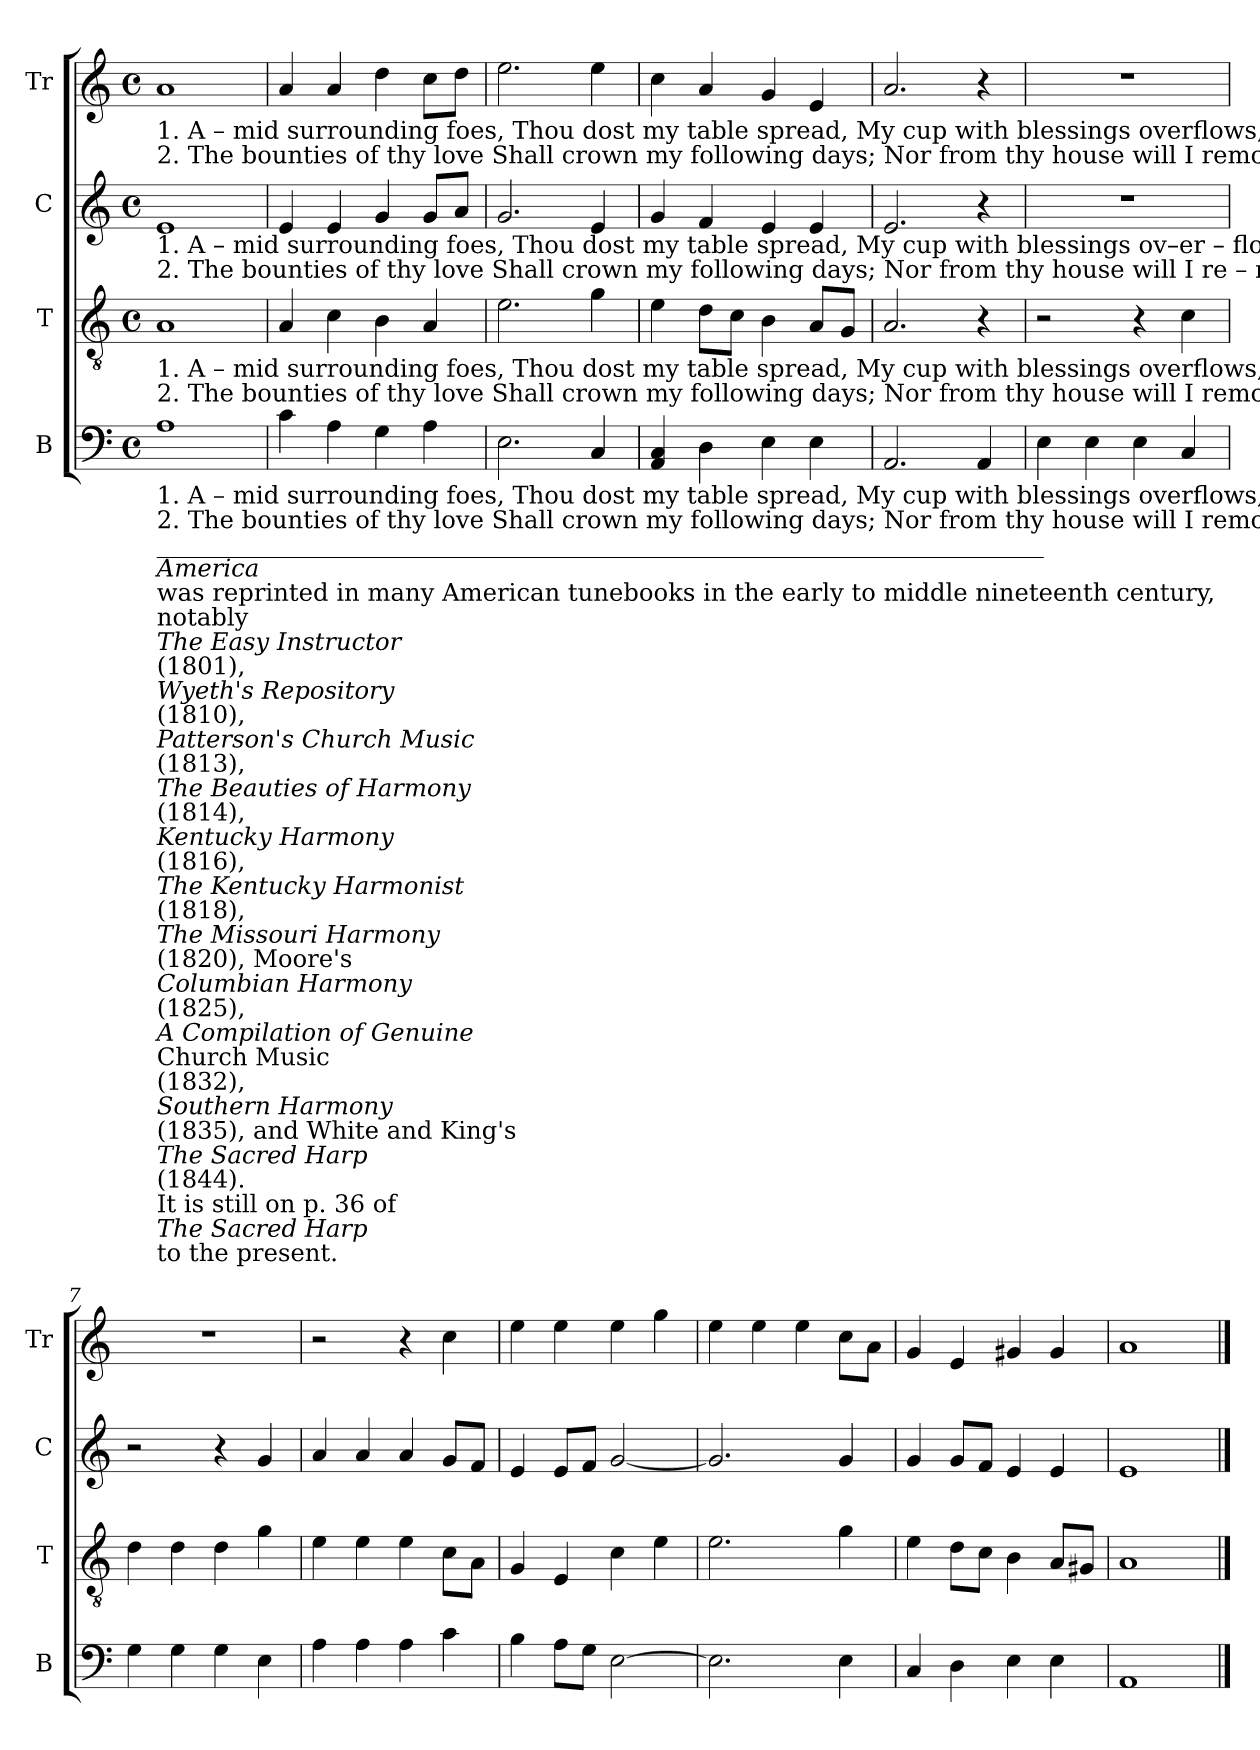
**kern	**kern	**kern	**kern
*part4	*part3	*part2	*part1
*staff4	*staff3	*staff2	*staff1
*I"B	*I"T	*I"C	*I"Tr
*I'B	*I'T	*I'C	*I'Tr
*clefF4	*clefGv2	*clefG2	*clefG2
*k[]	*k[]	*k[]	*k[]
*M4/4	*M4/4	*M4/4	*M4/4
*met(c)	*met(c)	*met(c)	*met(c)
*MM100	*MM100	*MM100	*MM100
=1	=1	=1	=1
!	!	!	!LO:TX:b:t=1. A – mid  surrounding  foes,  Thou dost my  table  spread,                                                                 My cup with blessings overflows,  And   joy   exalts   my       head.
!	!	!	!LO:TX:b:t=2. The  bounties  of thy love Shall crown my following days;                                                                Nor from thy house will I remove,   Nor   cease to speak thy  praise.
!	!	!LO:TX:b:t=1. A – mid  surrounding  foes,  Thou dost my  table  spread,                                             My cup with blessings ov–er – flows,              And     joy   exalts   my       head.	!
!	!	!LO:TX:b:t=2. The  bounties  of thy love Shall crown my following days;                                            Nor from thy house will I re   –  move,              Nor    cease to speak thy  praise.	!
!	!LO:TX:b:t=1. A – mid  surrounding  foes,  Thou dost my  table  spread,                My cup with blessings overflows,  And joy  exalts  my  head,       And   joy   exalts     my      head.	!	!
!	!LO:TX:b:t=2. The  bounties  of thy love Shall crown my following days;               Nor from thy house will I remove,  Nor cease to speak thy praise,  Nor  cease  to speak thy  praise.	!	!
!LO:TX:b:t=1. A – mid  surrounding  foes,  Thou dost my  table  spread, My cup with blessings overflows, My cup with blessings overflows,          And     joy   exalts   my       head.	!	!	!
!LO:TX:b:t=2. The  bounties  of thy love Shall crown my following days; Nor from thy house will I remove, Nor from thy house will I remove,          Nor    cease to speak thy   praise.	!	!	!
!LO:TX:b:t=_________________________________________________________________________	!	!	!
!LO:TX:b:i:t=America	!	!	!
!LO:TX:b:t=was reprinted in many American tunebooks in the early to middle nineteenth century,	!	!	!
!LO:TX:b:t=notably	!	!	!
!LO:TX:b:i:t=The Easy Instructor	!	!	!
!LO:TX:b:t=(1801),	!	!	!
!LO:TX:b:i:t=Wyeth's Repository	!	!	!
!LO:TX:b:t=(1810),	!	!	!
!LO:TX:b:i:t=Patterson's Church Music	!	!	!
!LO:TX:b:t=(1813),	!	!	!
!LO:TX:b:i:t=The Beauties of Harmony	!	!	!
!LO:TX:b:t=(1814),	!	!	!
!LO:TX:b:i:t=Kentucky Harmony	!	!	!
!LO:TX:b:t=(1816),	!	!	!
!LO:TX:b:i:t=The Kentucky Harmonist	!	!	!
!LO:TX:b:t=(1818),	!	!	!
!LO:TX:b:i:t=The Missouri Harmony	!	!	!
!LO:TX:b:t=(1820), Moore's	!	!	!
!LO:TX:b:i:t=Columbian Harmony	!	!	!
!LO:TX:b:t=(1825),	!	!	!
!LO:TX:b:i:t=A Compilation of Genuine	!	!	!
!LO:TX:b:t=Church Music	!	!	!
!LO:TX:b:t=(1832),	!	!	!
!LO:TX:b:i:t=Southern Harmony	!	!	!
!LO:TX:b:t=(1835), and White and King's	!	!	!
!LO:TX:b:i:t=The Sacred Harp	!	!	!
!LO:TX:b:t=(1844).	!	!	!
!LO:TX:b:t=It is still on p. 36 of	!	!	!
!LO:TX:b:i:t=The Sacred Harp	!	!	!
!LO:TX:b:t=to the present.	!	!	!
1A!	1A!	1e!	1a!
=2	=2	=2	=2
4c!\	4A!/	4e!/	4a!/
4A!\	4c!\	4e!/	4a!/
4G!\	4B!\	4g!/	4dd!\
4A!\	4A!/	8g!/L	8cc!\L
.	.	8a!/J	8dd!\J
=3	=3	=3	=3
2.E!\	2.e!\	2.g!/	2.ee!\
4C!/	4g!\	4e!/	4ee!\
=4	=4	=4	=4
4AA!/ 4C!/	4e!\	4g!/	4cc!\
4D!\	8d!\L	4f!/	4a!/
.	8c!\J	.	.
4E!\	4B!\	4e!/	4g!/
4E!\	8A!/L	4e!/	4e!/
.	8G!/J	.	.
=5	=5	=5	=5
2.AA!/	2.A!/	2.e!/	2.a!/
4AA!/	4r	4r	4r
=6	=6	=6	=6
4E!\	2r	1r	1r
4E!\	.	.	.
4E!\	4r	.	.
4C!/	4c!\	.	.
=7	=7	=7	=7
4G!\	4d!\	2r	1r
4G!\	4d!\	.	.
4G!\	4d!\	4r	.
4E!\	4g!\	4g!/	.
=8	=8	=8	=8
4A!\	4e!\	4a!/	2r
4A!\	4e!\	4a!/	.
4A!\	4e!\	4a!/	4r
4c!\	8c!\L	8g!/L	4cc!\
.	8A!\J	8f!/J	.
=9	=9	=9	=9
4B!\	4G!/	4e!/	4ee!\
8A!\L	4E!/	8e!/L	4ee!\
8G!\J	.	8f!/J	.
[2E!\	4c!\	[2g!/	4ee!\
.	4e!\	.	4gg!\
=10	=10	=10	=10
2.E!\]	2.e!\	2.g!/]	4ee!\
.	.	.	4ee!\
.	.	.	4ee!\
4E!\	4g!\	4g!/	8cc!\L
.	.	.	8a!\J
=11	=11	=11	=11
4C!/	4e!\	4g!/	4g!/
4D!\	8d!\L	8g!/L	4e!/
.	8c!\J	8f!/J	.
4E!\	4B!\	4e!/	4g#X!/
4E!\	8A!/L	4e!/	4g#!/
.	8G#X!/J	.	.
=12	=12	=12	=12
1AA!	1A!	1e!	1a!
==	==	==	==
*-	*-	*-	*-
